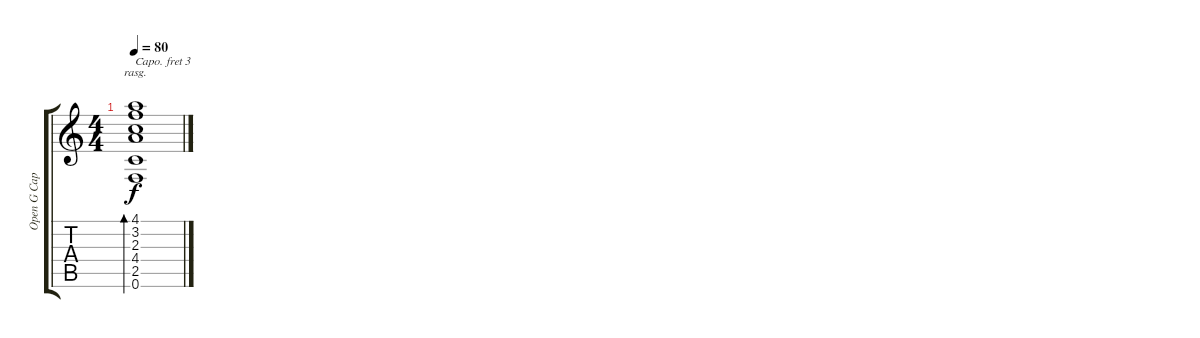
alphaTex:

\track ("Open G Capo3rd Fret" "Open G Cap") {instrument acousticguitarsteel}
\staff {score tabs}
\capo 3
\tuning (D4 B3 G3 D3 G2 D2) {hide}
\ts (4 4)
\tempo 80
\clef g2
\ks c
(4.1{t} 3.2{t} 2.3{t} 4.4{t} 2.5{t} 0.6{t}).1{bd 240 rasg ii dy f}
